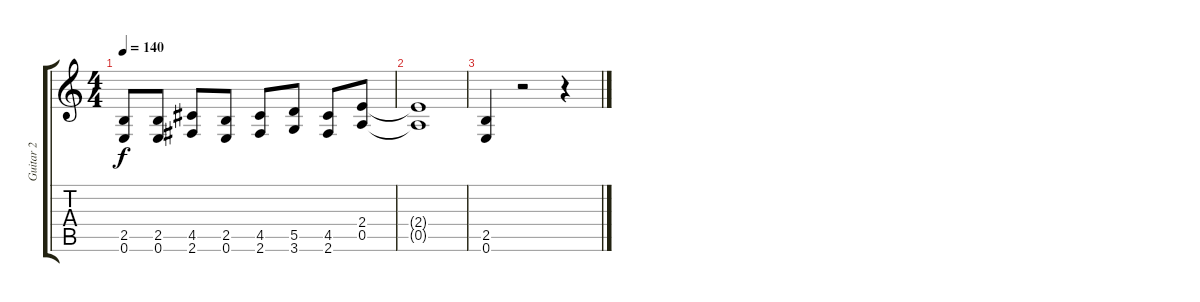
\track ("Guitar 2" "Guitar 2") {instrument distortionguitar}
\staff {score tabs}
\tuning (E4 B3 G3 D3 A2 E2) {hide}
\ts (4 4)
\tempo 140
\clef g2
\ks c
(2.5 0.6).8{dy f} (2.5 0.6).8 (4.5 2.6).8 (2.5 0.6).8 (4.5 2.6).8 (5.5 3.6).8 (4.5 2.6).8 (2.4 0.5).8 |
(2.4{t} 0.5{t}).1 |
(2.5 0.6).4 r.2 r.4
